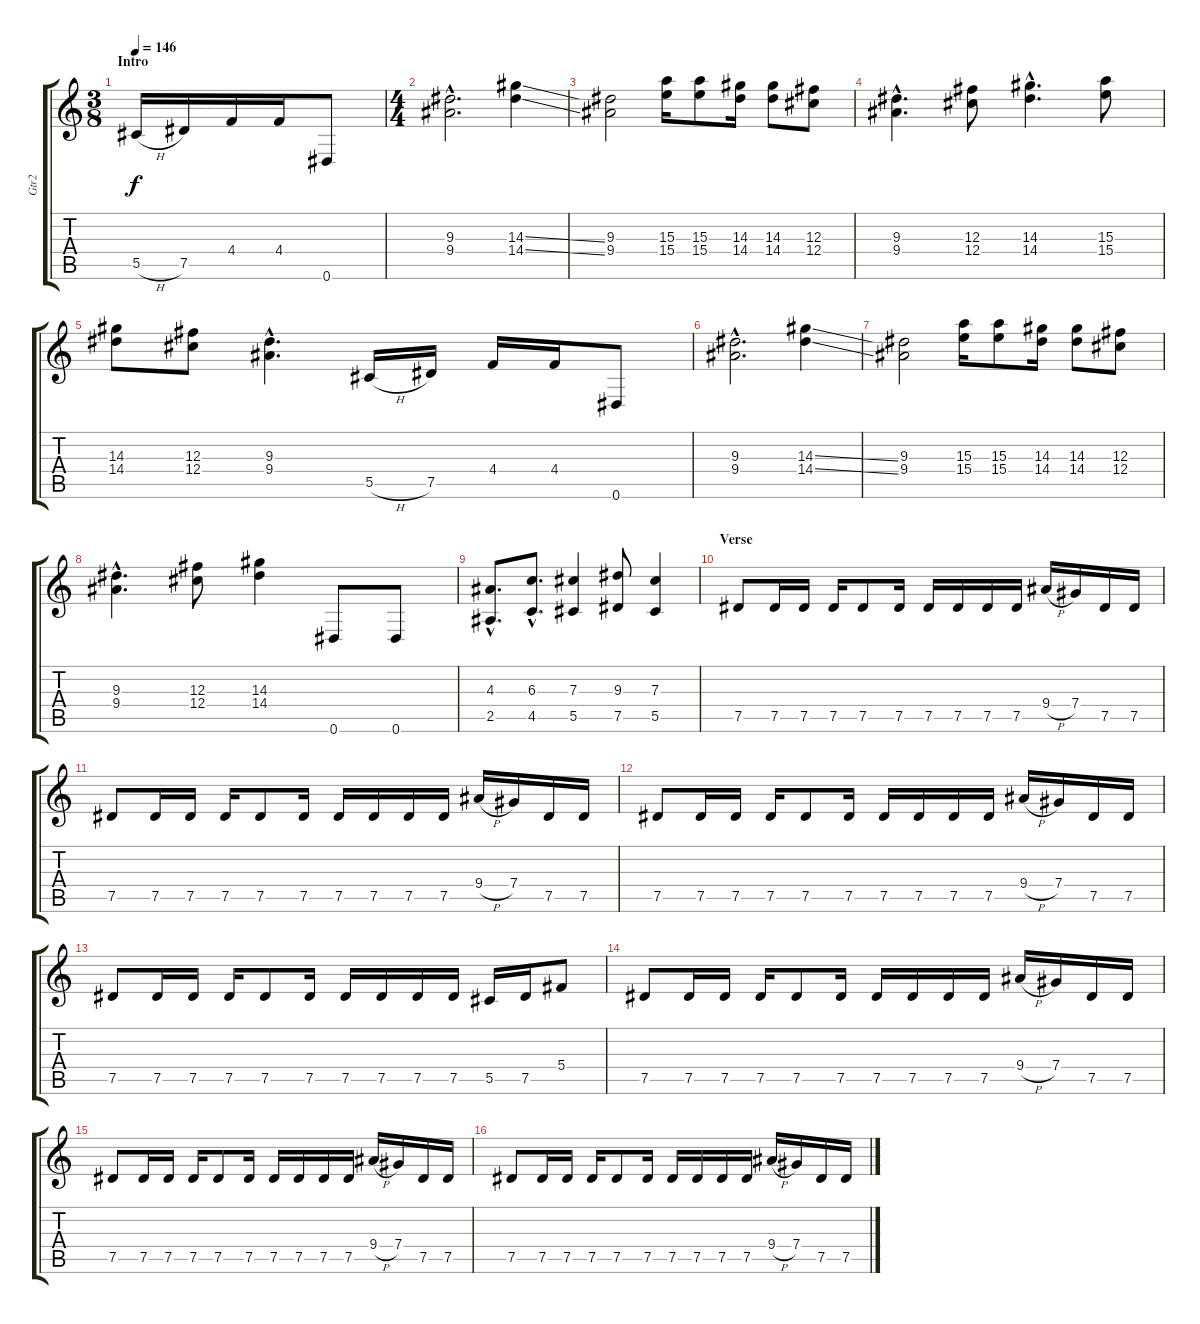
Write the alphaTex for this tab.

\track ("Gtr2" "Gtr2") {instrument overdrivenguitar}
\staff {score tabs}
\tuning (Eb4 Bb3 Gb3 Db3 Ab2 Eb2) {hide}
\ts (3 8)
\section ("" "Intro")
\tempo 146
\clef g2
\ks c
5.5{h}.16{dy f instrument overdrivenguitar} 7.5.16 4.4.16 4.4.16 0.6.8 |
\ts (4 4)
(9.3{hac} 9.4{hac}).2{d} (14.3{ss} 14.4{ss}).4 |
(9.3 9.4).2 (15.3 15.4).16 (15.3 15.4).8 (14.3 14.4).16 (14.3 14.4).8 (12.3 12.4).8 |
(9.3{hac} 9.4{hac}).4{d} (12.3 12.4).8 (14.3{hac} 14.4{hac}).4{d} (15.3 15.4).8 |
(14.3 14.4).8 (12.3 12.4).8 (9.3{hac} 9.4{hac}).4{d} 5.5{h}.16 7.5.16 4.4.16 4.4.16 0.6.8 |
(9.3{hac} 9.4{hac}).2{d} (14.3{ss} 14.4{ss}).4 |
(9.3 9.4).2 (15.3 15.4).16 (15.3 15.4).8 (14.3 14.4).16 (14.3 14.4).8 (12.3 12.4).8 |
(9.3{hac} 9.4{hac}).4{d} (12.3 12.4).8 (14.3 14.4).4 0.6.8 0.6.8 |
(4.3{hac} 2.5{hac}).8{d} (6.3{hac} 4.5{hac}).8{d} (7.3 5.5).4 (9.3 7.5).8 (7.3 5.5).4 |
\section ("" "Verse")
7.5.8 7.5.16 7.5.16 7.5.16 7.5.8 7.5.16 7.5.16 7.5.16 7.5.16 7.5.16 9.4{h}.16 7.4.16 7.5.16 7.5.16 |
7.5.8 7.5.16 7.5.16 7.5.16 7.5.8 7.5.16 7.5.16 7.5.16 7.5.16 7.5.16 9.4{h}.16 7.4.16 7.5.16 7.5.16 |
7.5.8 7.5.16 7.5.16 7.5.16 7.5.8 7.5.16 7.5.16 7.5.16 7.5.16 7.5.16 9.4{h}.16 7.4.16 7.5.16 7.5.16 |
7.5.8 7.5.16 7.5.16 7.5.16 7.5.8 7.5.16 7.5.16 7.5.16 7.5.16 7.5.16 5.5.16 7.5.16 5.4.8 |
7.5.8 7.5.16 7.5.16 7.5.16 7.5.8 7.5.16 7.5.16 7.5.16 7.5.16 7.5.16 9.4{h}.16 7.4.16 7.5.16 7.5.16 |
7.5.8 7.5.16 7.5.16 7.5.16 7.5.8 7.5.16 7.5.16 7.5.16 7.5.16 7.5.16 9.4{h}.16 7.4.16 7.5.16 7.5.16 |
7.5.8 7.5.16 7.5.16 7.5.16 7.5.8 7.5.16 7.5.16 7.5.16 7.5.16 7.5.16 9.4{h}.16 7.4.16 7.5.16 7.5.16
